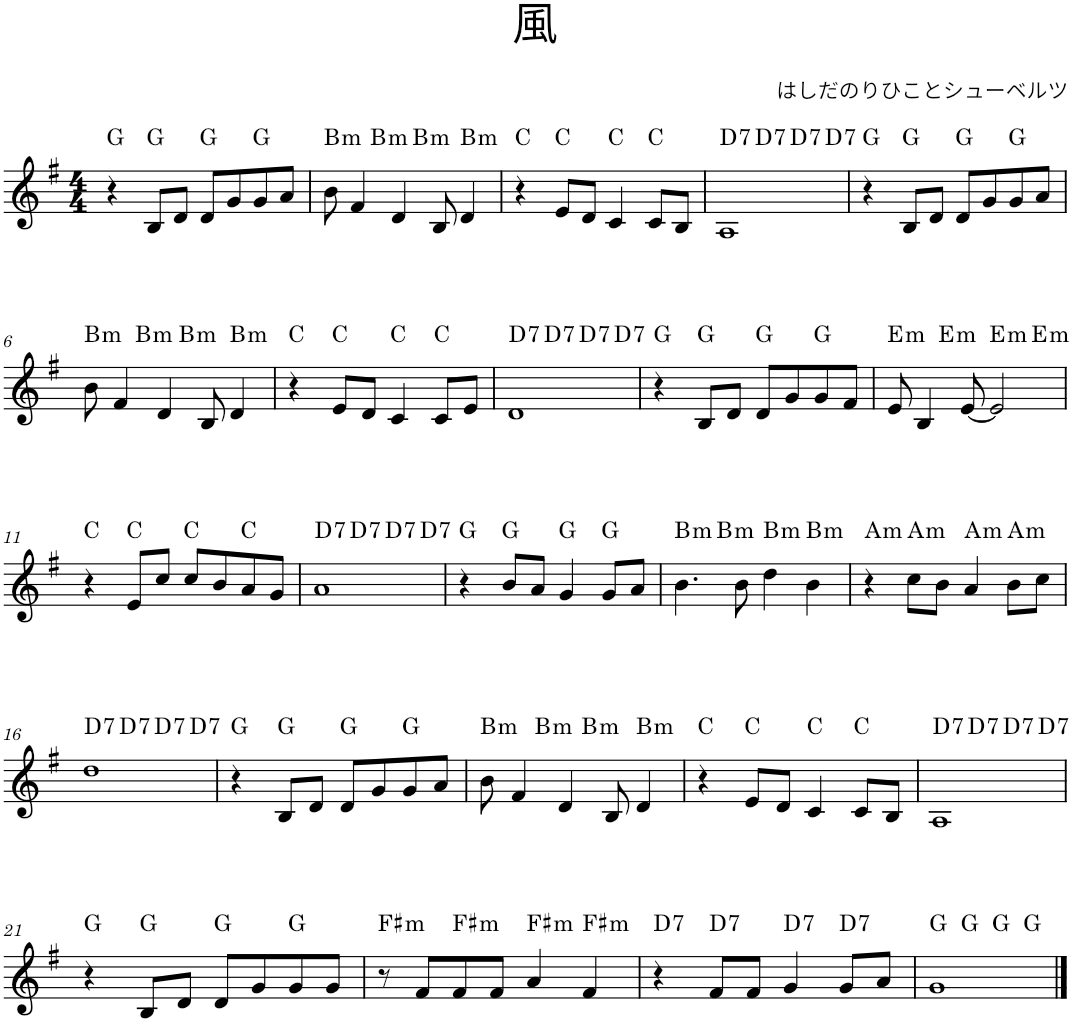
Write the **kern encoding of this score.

**kern	**harte
*part1	*part1
*staff1	*
*I"Piano	*
*I'Pno.	*
*clefG2	*
*k[f#]	*
*M4/4	*
=1	=1
4r	G:maj
8B/L	G:maj
8d/J	.
8d/L	G:maj
8g/	.
8g/	G:maj
8a/J	.
=2	=2
!	!LO:H:kt=m
*^	*
*	*^	*
8b\	4ryy	2ryy	B:min
4f#/	.	.	.
!	!	!	!LO:H:kt=m
.	2.ryy	.	B:min
4d/	.	.	.
!	!	!	!LO:H:kt=m
.	.	2ryy	B:min
8B/	.	.	.
!	!	!	!LO:H:kt=m
4d/	.	.	B:min
*v	*v	*v	*
=3	=3
4r	C:maj
8e/L	C:maj
8d/J	.
4c/	C:maj
8c/L	C:maj
8B/J	.
=4	=4
!	!LO:H:kt=7
*^	*
*	*^	*
*	*	*^	*
1A	4ryy	2ryy	2.ryy	D:7
!	!	!	!	!LO:H:kt=7
.	2.ryy	.	.	D:7
!	!	!	!	!LO:H:kt=7
.	.	2ryy	.	D:7
!	!	!	!	!LO:H:kt=7
.	.	.	4ryy	D:7
*v	*v	*v	*v	*
=5	=5
4r	G:maj
8B/L	G:maj
8d/J	.
8d/L	G:maj
8g/	.
8g/	G:maj
8a/J	.
!!LO:LB:g=z
=6	=6
!	!LO:H:kt=m
*^	*
*	*^	*
8b\	4ryy	2ryy	B:min
4f#/	.	.	.
!	!	!	!LO:H:kt=m
.	2.ryy	.	B:min
4d/	.	.	.
!	!	!	!LO:H:kt=m
.	.	2ryy	B:min
8B/	.	.	.
!	!	!	!LO:H:kt=m
4d/	.	.	B:min
*v	*v	*v	*
=7	=7
4r	C:maj
8e/L	C:maj
8d/J	.
4c/	C:maj
8c/L	C:maj
8e/J	.
=8	=8
!	!LO:H:kt=7
*^	*
*	*^	*
*	*	*^	*
1d	4ryy	2ryy	2.ryy	D:7
!	!	!	!	!LO:H:kt=7
.	2.ryy	.	.	D:7
!	!	!	!	!LO:H:kt=7
.	.	2ryy	.	D:7
!	!	!	!	!LO:H:kt=7
.	.	.	4ryy	D:7
*v	*v	*v	*v	*
=9	=9
4r	G:maj
8B/L	G:maj
8d/J	.
8d/L	G:maj
8g/	.
8g/	G:maj
8f#/J	.
=10	=10
!	!LO:H:kt=m
*^	*
*	*^	*
8e/	4ryy	2.ryy	E:min
4B/	.	.	.
!	!	!	!LO:H:kt=m
.	2.ryy	.	E:min
[<8e/	.	.	.
!	!	!	!LO:H:kt=m
2e/]	.	.	E:min
!	!	!	!LO:H:kt=m
.	.	4ryy	E:min
*v	*v	*v	*
!!LO:LB:g=z
=11	=11
4r	C:maj
8e/L	C:maj
8cc/J	.
8cc/L	C:maj
8b/	.
8a/	C:maj
8g/J	.
=12	=12
!	!LO:H:kt=7
*^	*
*	*^	*
*	*	*^	*
1a	4ryy	2ryy	2.ryy	D:7
!	!	!	!	!LO:H:kt=7
.	2.ryy	.	.	D:7
!	!	!	!	!LO:H:kt=7
.	.	2ryy	.	D:7
!	!	!	!	!LO:H:kt=7
.	.	.	4ryy	D:7
*v	*v	*v	*v	*
=13	=13
4r	G:maj
8b/L	G:maj
8a/J	.
4g/	G:maj
8g/L	G:maj
8a/J	.
=14	=14
!	!LO:H:kt=m
*^	*
4.b\	4ryy	B:min
!	!	!LO:H:kt=m
.	2.ryy	B:min
8b\	.	.
!	!	!LO:H:kt=m
4dd\	.	B:min
!	!	!LO:H:kt=m
4b\	.	B:min
=15	=15	=15
!	!	!LO:H:kt=m
*v	*v	*
4r	A:min
!	!LO:H:kt=m
8cc\L	A:min
8b\J	.
!	!LO:H:kt=m
4a/	A:min
!	!LO:H:kt=m
8b\L	A:min
8cc\J	.
!!LO:LB:g=z
=16	=16
!	!LO:H:kt=7
*^	*
*	*^	*
*	*	*^	*
1dd	4ryy	2ryy	2.ryy	D:7
!	!	!	!	!LO:H:kt=7
.	2.ryy	.	.	D:7
!	!	!	!	!LO:H:kt=7
.	.	2ryy	.	D:7
!	!	!	!	!LO:H:kt=7
.	.	.	4ryy	D:7
*v	*v	*v	*v	*
=17	=17
4r	G:maj
8B/L	G:maj
8d/J	.
8d/L	G:maj
8g/	.
8g/	G:maj
8a/J	.
=18	=18
!	!LO:H:kt=m
*^	*
*	*^	*
8b\	4ryy	2ryy	B:min
4f#/	.	.	.
!	!	!	!LO:H:kt=m
.	2.ryy	.	B:min
4d/	.	.	.
!	!	!	!LO:H:kt=m
.	.	2ryy	B:min
8B/	.	.	.
!	!	!	!LO:H:kt=m
4d/	.	.	B:min
*v	*v	*v	*
=19	=19
4r	C:maj
8e/L	C:maj
8d/J	.
4c/	C:maj
8c/L	C:maj
8B/J	.
=20	=20
!	!LO:H:kt=7
*^	*
*	*^	*
*	*	*^	*
1A	4ryy	2ryy	2.ryy	D:7
!	!	!	!	!LO:H:kt=7
.	2.ryy	.	.	D:7
!	!	!	!	!LO:H:kt=7
.	.	2ryy	.	D:7
!	!	!	!	!LO:H:kt=7
.	.	.	4ryy	D:7
*v	*v	*v	*v	*
!!LO:LB:g=z
=21	=21
4r	G:maj
8B/L	G:maj
8d/J	.
8d/L	G:maj
8g/	.
8g/	G:maj
8g/J	.
=22	=22
!	!LO:H:kt=m
8r	F#:min
8f#/L	.
!	!LO:H:kt=m
8f#/	F#:min
8f#/J	.
!	!LO:H:kt=m
4a/	F#:min
!	!LO:H:kt=m
4f#/	F#:min
=23	=23
!	!LO:H:kt=7
4r	D:7
!	!LO:H:kt=7
8f#/L	D:7
8f#/J	.
!	!LO:H:kt=7
4g/	D:7
!	!LO:H:kt=7
8g/L	D:7
8a/J	.
=24	=24
*^	*
*	*^	*
*	*	*^	*
1g	4ryy	2ryy	2.ryy	G:maj
.	2.ryy	.	.	G:maj
.	.	2ryy	.	G:maj
.	.	.	4ryy	G:maj
*v	*v	*v	*v	*
==	==
*-	*-
